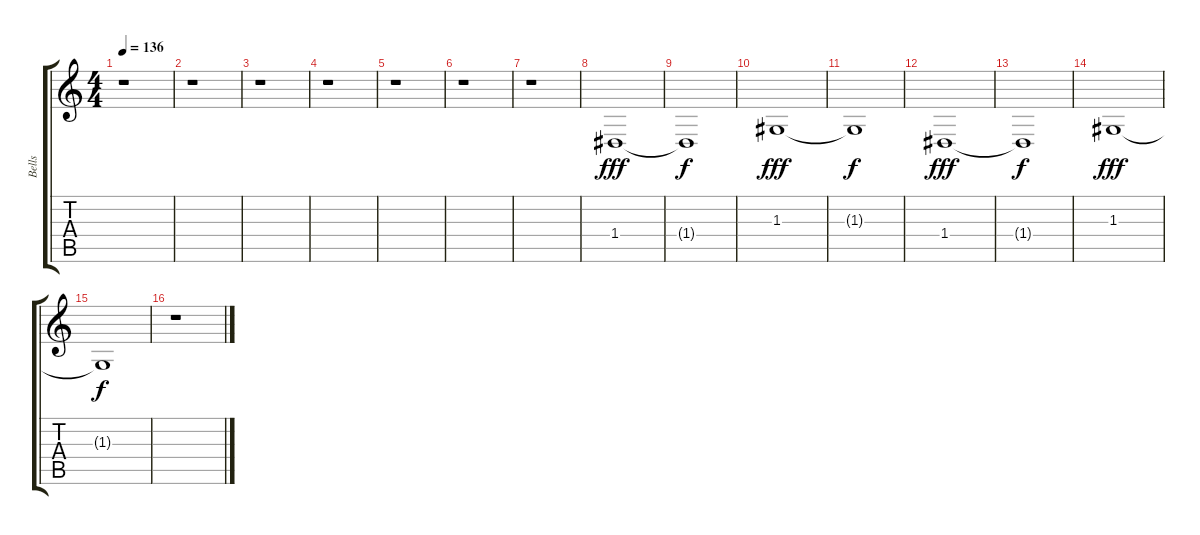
\track ("Bells" "Bells") {instrument tubularbells}
\staff {score tabs}
\tuning (E4 B3 G3 D3 A2 E2) {hide}
\ts (4 4)
\tempo 136
\clef g2
\ks c
r.1{dy f} |
r.1 |
r.1 |
r.1 |
r.1 |
r.1 |
r.1 |
1.4.1{dy fff} |
1.4{t}.1{dy f} |
1.3.1{dy fff} |
1.3{t}.1{dy f} |
1.4.1{dy fff} |
1.4{t}.1{dy f} |
1.3.1{dy fff} |
1.3{t}.1{dy f} |
r.1
